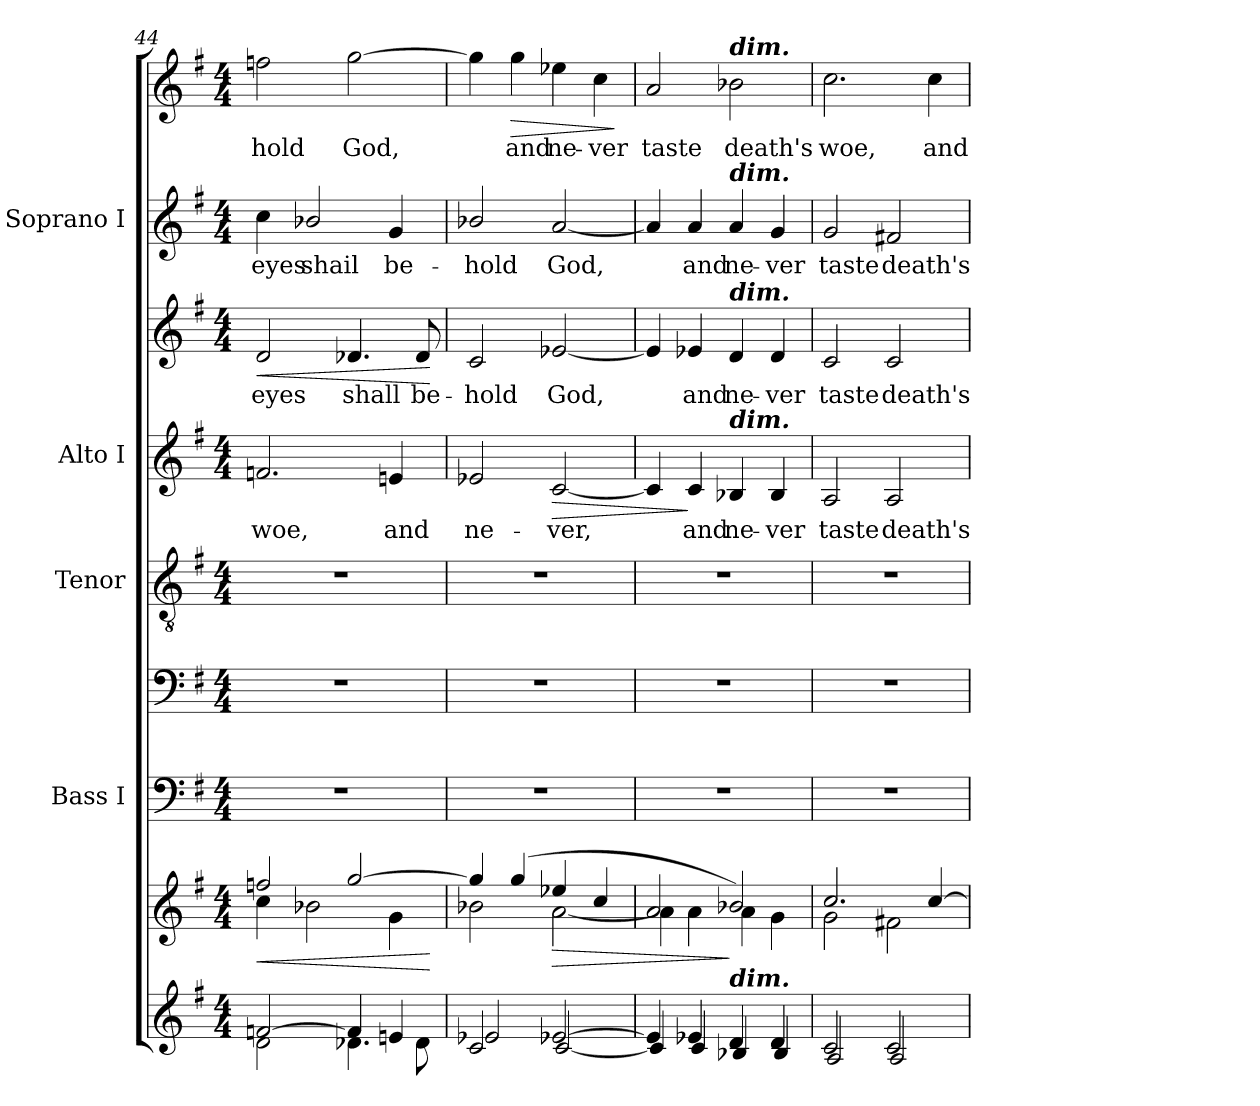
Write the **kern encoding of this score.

**kern	**kern	**dynam	**kern	**kern	**kern	**kern	**text	**kern	**text	**dynam	**kern	**text	**kern	**text	**dynam
*part5	*part5	*part5	*part4	*part4	*part3	*part2	*part2	*part2	*part2	*part2	*part1	*part1	*part1	*part1	*part1
*staff9	*staff8	*staff8/9	*staff7	*staff6	*staff5	*staff4	*staff4	*staff3	*staff3	*staff3/4	*staff2	*staff2	*staff1	*staff1	*staff1/2
*	*	*	*I"Bass I	*	*I"Tenor	*I"Alto I	*	*	*	*	*I"Soprano I	*	*	*	*
*	*	*	*I'B	*	*I'T	*I'A	*	*	*	*	*I'S	*	*	*	*
*clefG2	*clefG2	*	*clefF4	*clefF4	*clefGv2	*clefG2	*	*clefG2	*	*	*clefG2	*	*clefG2	*	*
*k[f#]	*k[f#]	*	*k[f#]	*k[f#]	*k[f#]	*k[f#]	*	*k[f#]	*	*	*k[f#]	*	*k[f#]	*	*
*G:	*G:	*	*G:	*G:	*G:	*G:	*	*G:	*	*	*G:	*	*G:	*	*
*M4/4	*M4/4	*	*M4/4	*M4/4	*M4/4	*M4/4	*	*M4/4	*	*	*M4/4	*	*M4/4	*	*
=44	=44	=44	=44	=44	=44	=44	=44	=44	=44	=44	=44	=44	=44	=44	=44
*^	*	*	*	*	*	*	*	*	*	*	*	*	*	*	*
!	!	!	!LO:HP:b	!	!	!	!	!LO:LY:b	!	!LO:LY:b	!LO:HP:b	!	!LO:LY:b	!	!LO:LY:b	!
*	*	*^	*	*	*	*	*	*	*	*	*	*	*	*	*	*
[>2fn/	2d\	2ffn/	4cc\	<	1r	1r	1r	2.fn/	-woe,	2d/	eyes	<	4cc\	eyes	2ffn\	hold	.
!	!	!	!	!	!	!	!	!	!	!	!	!	!	!LO:LY:b	!	!	!
.	.	.	2b-X\	.	.	.	.	.	.	.	.	.	2b-X/	shail	.	.	.
!	!	!	!	!	!	!	!	!	!	!	!LO:LY:b	!	!	!	!	!LO:LY:b	!
4f/]	4.d-X\	[>2gg/	.	.	.	.	.	.	.	4.d-X/	shall	.	.	.	[2gg\	God,	.
!	!	!	!	!	!	!	!	!	!LO:LY:b	!	!	!	!	!LO:LY:b	!	!	!
4en/	.	.	4g\	.	.	.	.	4eni/	and	.	.	.	4g/	be-	.	.	.
!	!	!	!	!	!	!	!	!	!	!	!LO:LY:b	!	!	!	!	!	!
.	8d-\	.	.	.	.	.	.	.	.	8d-/	be-	.	.	.	.	.	.
*v	*v	*	*	*	*	*	*	*	*	*	*	*	*	*	*	*	*
*	*v	*v	*	*	*	*	*	*	*	*	*	*	*	*	*	*
.	.	[	.	.	.	.	.	.	.	[	.	.	.	.	.
=45	=45	=45	=45	=45	=45	=45	=45	=45	=45	=45	=45	=45	=45	=45	=45
*^	*^	*	*	*	*	*	*	*	*	*	*	*	*	*	*
!	!	!	!	!	!	!	!	!	!LO:LY:b	!	!LO:LY:b	!	!	!LO:LY:b	!	!	!
2c/	2e-X/	4gg/]	2b-X\	.	1r	1r	1r	2e-X/	ne-	2c/	hold	.	2b-X/	hold	4gg\]	.	.
!	!	!	!	!	!	!	!	!	!	!	!	!	!	!	!	!LO:LY:b	!LO:HP:b
.	.	(>4gg/	.	.	.	.	.	.	.	.	.	.	.	.	4gg\	-and	>
!	!	!	!	!LO:HP:b	!	!	!	!	!LO:LY:b	!	!LO:LY:b	!LO:HP:b=2	!	!LO:LY:b	!	!LO:LY:b	!
[>2e-X/	[>2c/	4ee-X/	[<2a\	>	.	.	.	[2c/	-ver,	[2e-X/	God,	>	[2a/	God,	4ee-X\	ne-	.
!	!	!	!	!	!	!	!	!	!	!	!	!	!	!	!	!LO:LY:b	!
.	.	4cc/	.	.	.	.	.	.	.	.	.	.	.	.	4cc\	-ver	.
*v	*v	*	*	*	*	*	*	*	*	*	*	*	*	*	*	*	*
*	*v	*v	*	*	*	*	*	*	*	*	*	*	*	*	*	*
.	.	.	.	.	.	.	.	.	.	.	.	.	.	.	]
=46	=46	=46	=46	=46	=46	=46	=46	=46	=46	=46	=46	=46	=46	=46	=46
*^	*^	*	*	*	*	*	*	*	*	*	*	*	*	*	*
!	!	!	!	!	!	!	!	!	!	!	!	!	!	!	!	!LO:LY:b	!
4e-/]	4c/]	2a/	4a\]	.	1r	1r	1r	4c/]	.	4e-/]	.	.	4a/]	.	2a/	taste	.
!	!	!	!	!	!	!	!	!	!LO:LY:b	!	!LO:LY:b	!	!	!LO:LY:b	!	!	!
4e-/	4c/	.	4a\	.	.	.	.	4c/	and	4e-/	and	]	4a/	and	.	.	.
!	!	!	!	!	!	!	!	!	!	!	!	!	!	!	!LO:TX:a:Bi:t=dim.	!	!
!	!	!	!	!	!	!	!	!	!	!	!	!	!LO:TX:a:Bi:t=dim.	!	!	!	!
!	!	!	!	!	!	!	!	!	!	!LO:TX:a:Bi:t=dim.	!	!	!	!	!	!	!
!	!	!	!	!	!	!	!	!LO:TX:a:Bi:t=dim.	!	!	!	!	!	!	!	!	!
!LO:TX:a:Bi:t=dim.	!	!	!	!	!	!	!	!	!	!	!	!	!	!	!	!	!
!	!	!	!	!	!	!	!	!	!LO:LY:b	!	!LO:LY:b	!	!	!LO:LY:b	!	!LO:LY:b	!
4d/	4B-X/	2b-X/)	4a\	]	.	.	.	4B-X/	ne-	4d/	ne-	.	4a/	ne-	2b-X\	death's	.
!	!	!	!	!	!	!	!	!	!LO:LY:b	!	!LO:LY:b	!	!	!LO:LY:b	!	!	!
4d/	4B-/	.	4g\	.	.	.	.	4B-/	-ver	4d/	-ver	.	4g/	-ver	.	.	.
!!LO:LB:g=z
=47	=47	=47	=47	=47	=47	=47	=47	=47	=47	=47	=47	=47	=47	=47	=47	=47	=47
!	!	!	!	!	!	!	!	!	!LO:LY:b	!	!LO:LY:b	!	!	!LO:LY:b	!	!LO:LY:b	!
2c/	2A/	2.cc/	2g\	.	1r	1r	1r	2A/	taste	2c/	taste	.	2g/	taste	2.cc\	woe,	.
!	!	!	!	!	!	!	!	!	!LO:LY:b	!	!LO:LY:b	!	!	!LO:LY:b	!	!	!
2c/	2A/	.	2f#X\	.	.	.	.	2A/	death's	2c/	death's	.	2f#X/	death's	.	.	.
!	!	!	!	!	!	!	!	!	!	!	!	!	!	!	!	!LO:LY:b	!
.	.	[>4cc/	.	.	.	.	.	.	.	.	.	.	.	.	4cc\	and	.
*v	*v	*	*	*	*	*	*	*	*	*	*	*	*	*	*	*	*
*	*v	*v	*	*	*	*	*	*	*	*	*	*	*	*	*	*
=	=	=	=	=	=	=	=	=	=	=	=	=	=	=	=
*-	*-	*-	*-	*-	*-	*-	*-	*-	*-	*-	*-	*-	*-	*-	*-
